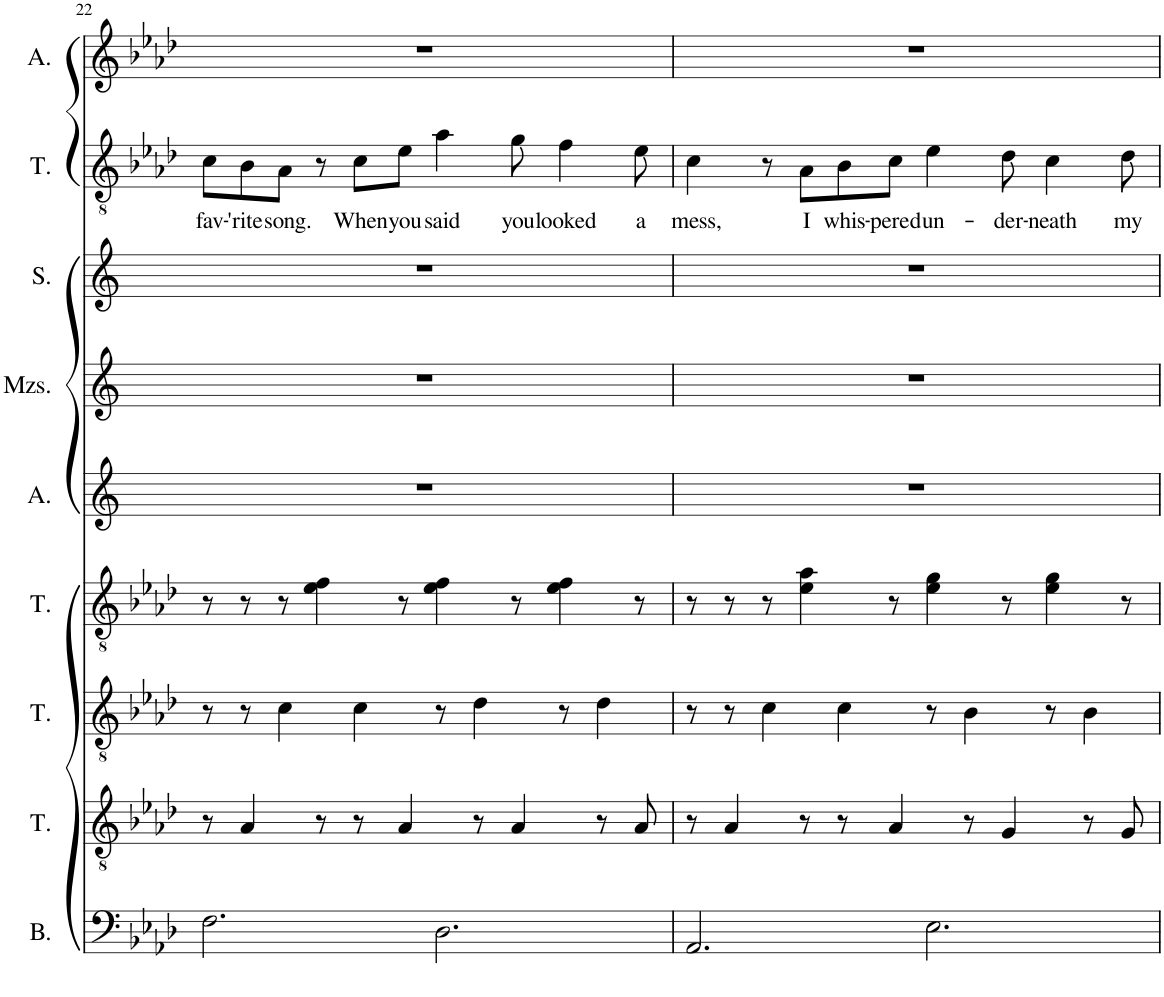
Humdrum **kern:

**kern	**kern	**kern	**kern	**kern	**kern	**kern	**kern	**text	**kern
*part9	*part8	*part7	*part6	*part5	*part4	*part3	*part2	*part2	*part1
*staff9	*staff8	*staff7	*staff6	*staff5	*staff4	*staff3	*staff2	*staff2	*staff1
*I"Bass	*I"Tenor	*I"Tenor	*I"Tenor	*I"Alto	*I"Mezzo-soprano	*I"Soprano	*I"Tenor	*	*I"Alto
*I'B.	*I'T.	*I'T.	*I'T.	*I'A.	*I'Mzs.	*I'S.	*I'T.	*	*I'A.
!!LO:PB:g=z
*clefF4	*clefGv2	*clefGv2	*clefGv2	*clefG2	*clefG2	*clefG2	*clefGv2	*	*clefG2
*k[b-e-a-d-]	*k[b-e-a-d-]	*k[b-e-a-d-]	*k[b-e-a-d-]	*k[]	*k[]	*k[]	*k[b-e-a-d-]	*	*k[b-e-a-d-]
*M12/8	*M12/8	*M12/8	*M12/8	*M12/8	*M12/8	*M12/8	*M12/8	*	*M12/8
=22	=22	=22	=22	=22	=22	=22	=22	=22	=22
!	!	!	!	!	!	!	!	!LO:LY:b	!
2.F\	8r	8r	8r	1.r	1.r	1.r	8c\L	fav-	1.r
!	!	!	!	!	!	!	!	!LO:LY:b	!
.	4A-/	8r	8r	.	.	.	8B-\	-'rite	.
!	!	!	!	!	!	!	!	!LO:LY:b	!
.	.	4c\	8r	.	.	.	8A-\J	song.	.
.	8r	.	4e-\ 4f\	.	.	.	8r	.	.
!	!	!	!	!	!	!	!	!LO:LY:b	!
.	8r	4c\	.	.	.	.	8c\L	When	.
!	!	!	!	!	!	!	!	!LO:LY:b	!
.	4A-/	.	8r	.	.	.	8e-\J	you	.
!	!	!	!	!	!	!	!	!LO:LY:b	!
2.D-\	.	8r	4e-\ 4f\	.	.	.	4a-\	said	.
.	8r	4d-\	.	.	.	.	.	.	.
!	!	!	!	!	!	!	!	!LO:LY:b	!
.	4A-/	.	8r	.	.	.	8g\	you	.
!	!	!	!	!	!	!	!	!LO:LY:b	!
.	.	8r	4e-\ 4f\	.	.	.	4f\	looked	.
.	8r	4d-\	.	.	.	.	.	.	.
!	!	!	!	!	!	!	!	!LO:LY:b	!
.	8A-/	.	8r	.	.	.	8e-\	a	.
=23	=23	=23	=23	=23	=23	=23	=23	=23	=23
!	!	!	!	!	!	!	!	!LO:LY:b	!
2.AA-/	8r	8r	8r	1.r	1.r	1.r	4c\	mess,	1.r
.	4A-/	8r	8r	.	.	.	.	.	.
.	.	4c\	8r	.	.	.	8r	.	.
!	!	!	!	!	!	!	!	!LO:LY:b	!
.	8r	.	4e-\ 4a-\	.	.	.	8A-\L	I	.
!	!	!	!	!	!	!	!	!LO:LY:b	!
.	8r	4c\	.	.	.	.	8B-\	whis-	.
!	!	!	!	!	!	!	!	!LO:LY:b	!
.	4A-/	.	8r	.	.	.	8c\J	-pered	.
!	!	!	!	!	!	!	!	!LO:LY:b	!
2.E-\	.	8r	4e-\ 4g\	.	.	.	4e-\	un-	.
.	8r	4B-\	.	.	.	.	.	.	.
!	!	!	!	!	!	!	!	!LO:LY:b	!
.	4G/	.	8r	.	.	.	8d-\	-der-	.
!	!	!	!	!	!	!	!	!LO:LY:b	!
.	.	8r	4e-\ 4g\	.	.	.	4c\	-neath	.
.	8r	4B-\	.	.	.	.	.	.	.
!	!	!	!	!	!	!	!	!LO:LY:b	!
.	8G/	.	8r	.	.	.	8d-\	my	.
=	=	=	=	=	=	=	=	=	=
*-	*-	*-	*-	*-	*-	*-	*-	*-	*-
